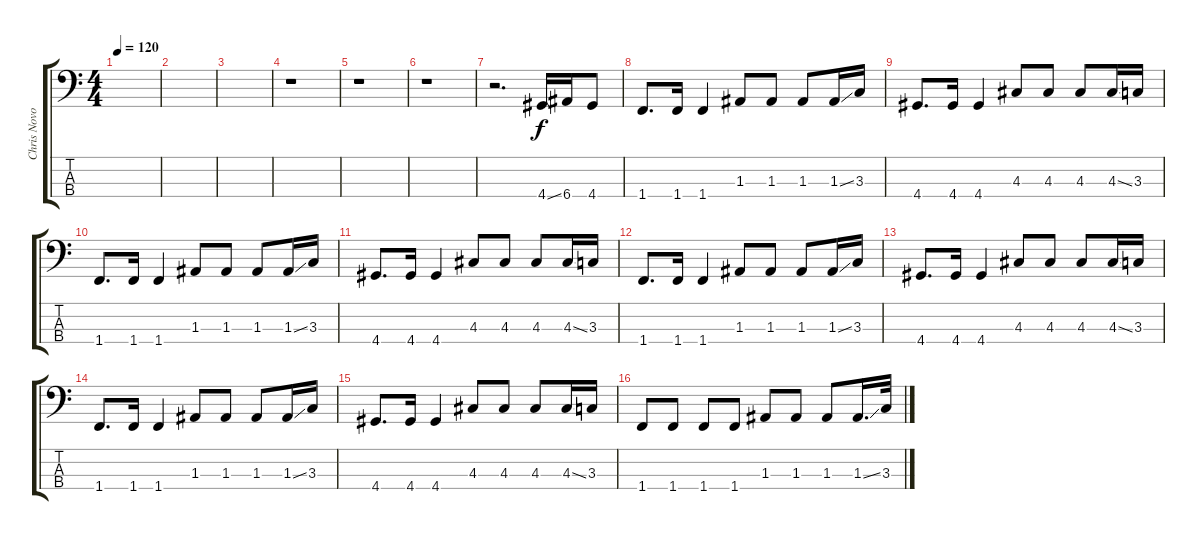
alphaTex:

\track ("Chris Novoselic - Bass" "Chris Novo") {instrument electricbassfinger}
\staff {score tabs}
\tuning (G2 D2 A1 E1) {hide}
\ts (4 4)
\tempo 120
\clef f4
\ks c
|
|
|
r.1 |
r.1 |
r.1 |
r.2{d} 4.4{ss}.16 6.4.16 4.4.8 |
1.4.8{d dy f} 1.4.16 1.4.4 1.3.8 1.3.8 1.3.8 1.3{ss}.16 3.3.16 |
4.4.8{d} 4.4.16 4.4.4 4.3.8 4.3.8 4.3.8 4.3{ss}.16 3.3.16 |
1.4.8{d} 1.4.16 1.4.4 1.3.8 1.3.8 1.3.8 1.3{ss}.16 3.3.16 |
4.4.8{d} 4.4.16 4.4.4 4.3.8 4.3.8 4.3.8 4.3{ss}.16 3.3.16 |
1.4.8{d} 1.4.16 1.4.4 1.3.8 1.3.8 1.3.8 1.3{ss}.16 3.3.16 |
4.4.8{d} 4.4.16 4.4.4 4.3.8 4.3.8 4.3.8 4.3{ss}.16 3.3.16 |
1.4.8{d} 1.4.16 1.4.4 1.3.8 1.3.8 1.3.8 1.3{ss}.16 3.3.16 |
4.4.8{d} 4.4.16 4.4.4 4.3.8 4.3.8 4.3.8 4.3{ss}.16 3.3.16 |
1.4.8 1.4.8 1.4.8 1.4.8 1.3.8 1.3.8 1.3.8 1.3{ss}.16{d} 3.3.32
